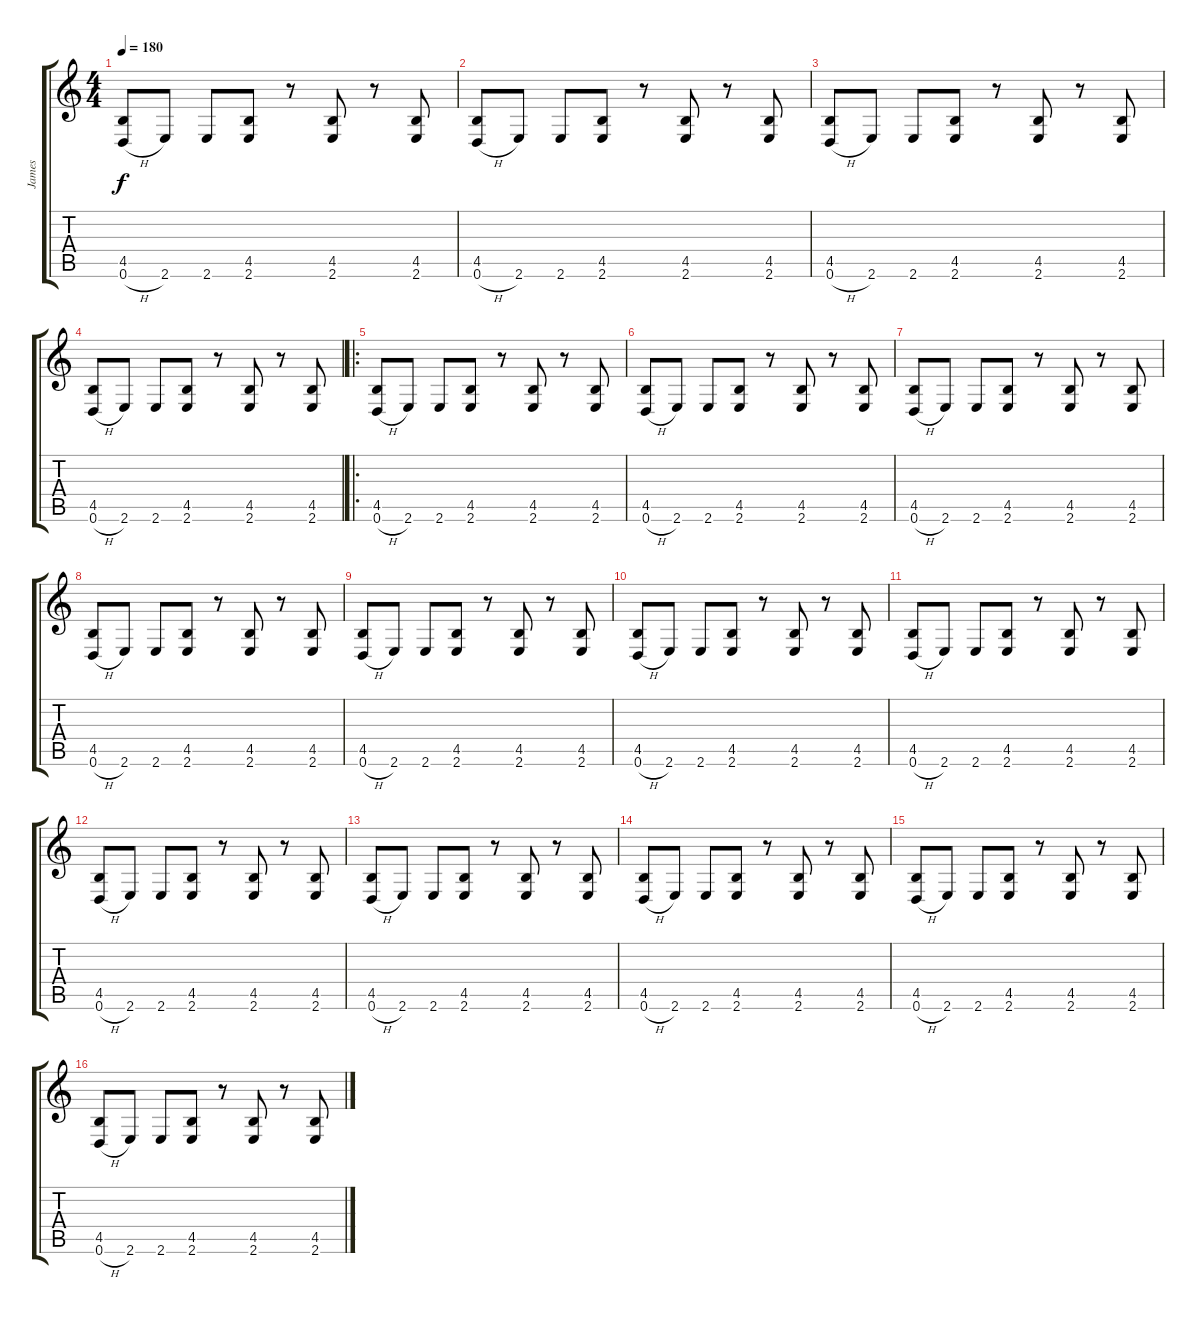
\track ("James" "James") {instrument distortionguitar}
\staff {score tabs}
\tuning (D4 A3 F3 C3 G2 D2) {hide}
\ts (4 4)
\tempo 180
\clef g2
\ks c
(4.5 0.6{h}).8{dy f} 2.6.8 2.6.8 (4.5 2.6).8 r.8 (4.5 2.6).8 r.8 (4.5 2.6).8 |
(4.5 0.6{h}).8 2.6.8 2.6.8 (4.5 2.6).8 r.8 (4.5 2.6).8 r.8 (4.5 2.6).8 |
(4.5 0.6{h}).8 2.6.8 2.6.8 (4.5 2.6).8 r.8 (4.5 2.6).8 r.8 (4.5 2.6).8 |
(4.5 0.6{h}).8 2.6.8 2.6.8 (4.5 2.6).8 r.8 (4.5 2.6).8 r.8 (4.5 2.6).8 |
\ro
(4.5 0.6{h}).8 2.6.8 2.6.8 (4.5 2.6).8 r.8 (4.5 2.6).8 r.8 (4.5 2.6).8 |
(4.5 0.6{h}).8 2.6.8 2.6.8 (4.5 2.6).8 r.8 (4.5 2.6).8 r.8 (4.5 2.6).8 |
(4.5 0.6{h}).8 2.6.8 2.6.8 (4.5 2.6).8 r.8 (4.5 2.6).8 r.8 (4.5 2.6).8 |
(4.5 0.6{h}).8 2.6.8 2.6.8 (4.5 2.6).8 r.8 (4.5 2.6).8 r.8 (4.5 2.6).8 |
(4.5 0.6{h}).8 2.6.8 2.6.8 (4.5 2.6).8 r.8 (4.5 2.6).8 r.8 (4.5 2.6).8 |
(4.5 0.6{h}).8 2.6.8 2.6.8 (4.5 2.6).8 r.8 (4.5 2.6).8 r.8 (4.5 2.6).8 |
(4.5 0.6{h}).8 2.6.8 2.6.8 (4.5 2.6).8 r.8 (4.5 2.6).8 r.8 (4.5 2.6).8 |
(4.5 0.6{h}).8 2.6.8 2.6.8 (4.5 2.6).8 r.8 (4.5 2.6).8 r.8 (4.5 2.6).8 |
(4.5 0.6{h}).8 2.6.8 2.6.8 (4.5 2.6).8 r.8 (4.5 2.6).8 r.8 (4.5 2.6).8 |
(4.5 0.6{h}).8 2.6.8 2.6.8 (4.5 2.6).8 r.8 (4.5 2.6).8 r.8 (4.5 2.6).8 |
(4.5 0.6{h}).8 2.6.8 2.6.8 (4.5 2.6).8 r.8 (4.5 2.6).8 r.8 (4.5 2.6).8 |
(4.5 0.6{h}).8 2.6.8 2.6.8 (4.5 2.6).8 r.8 (4.5 2.6).8 r.8 (4.5 2.6).8
